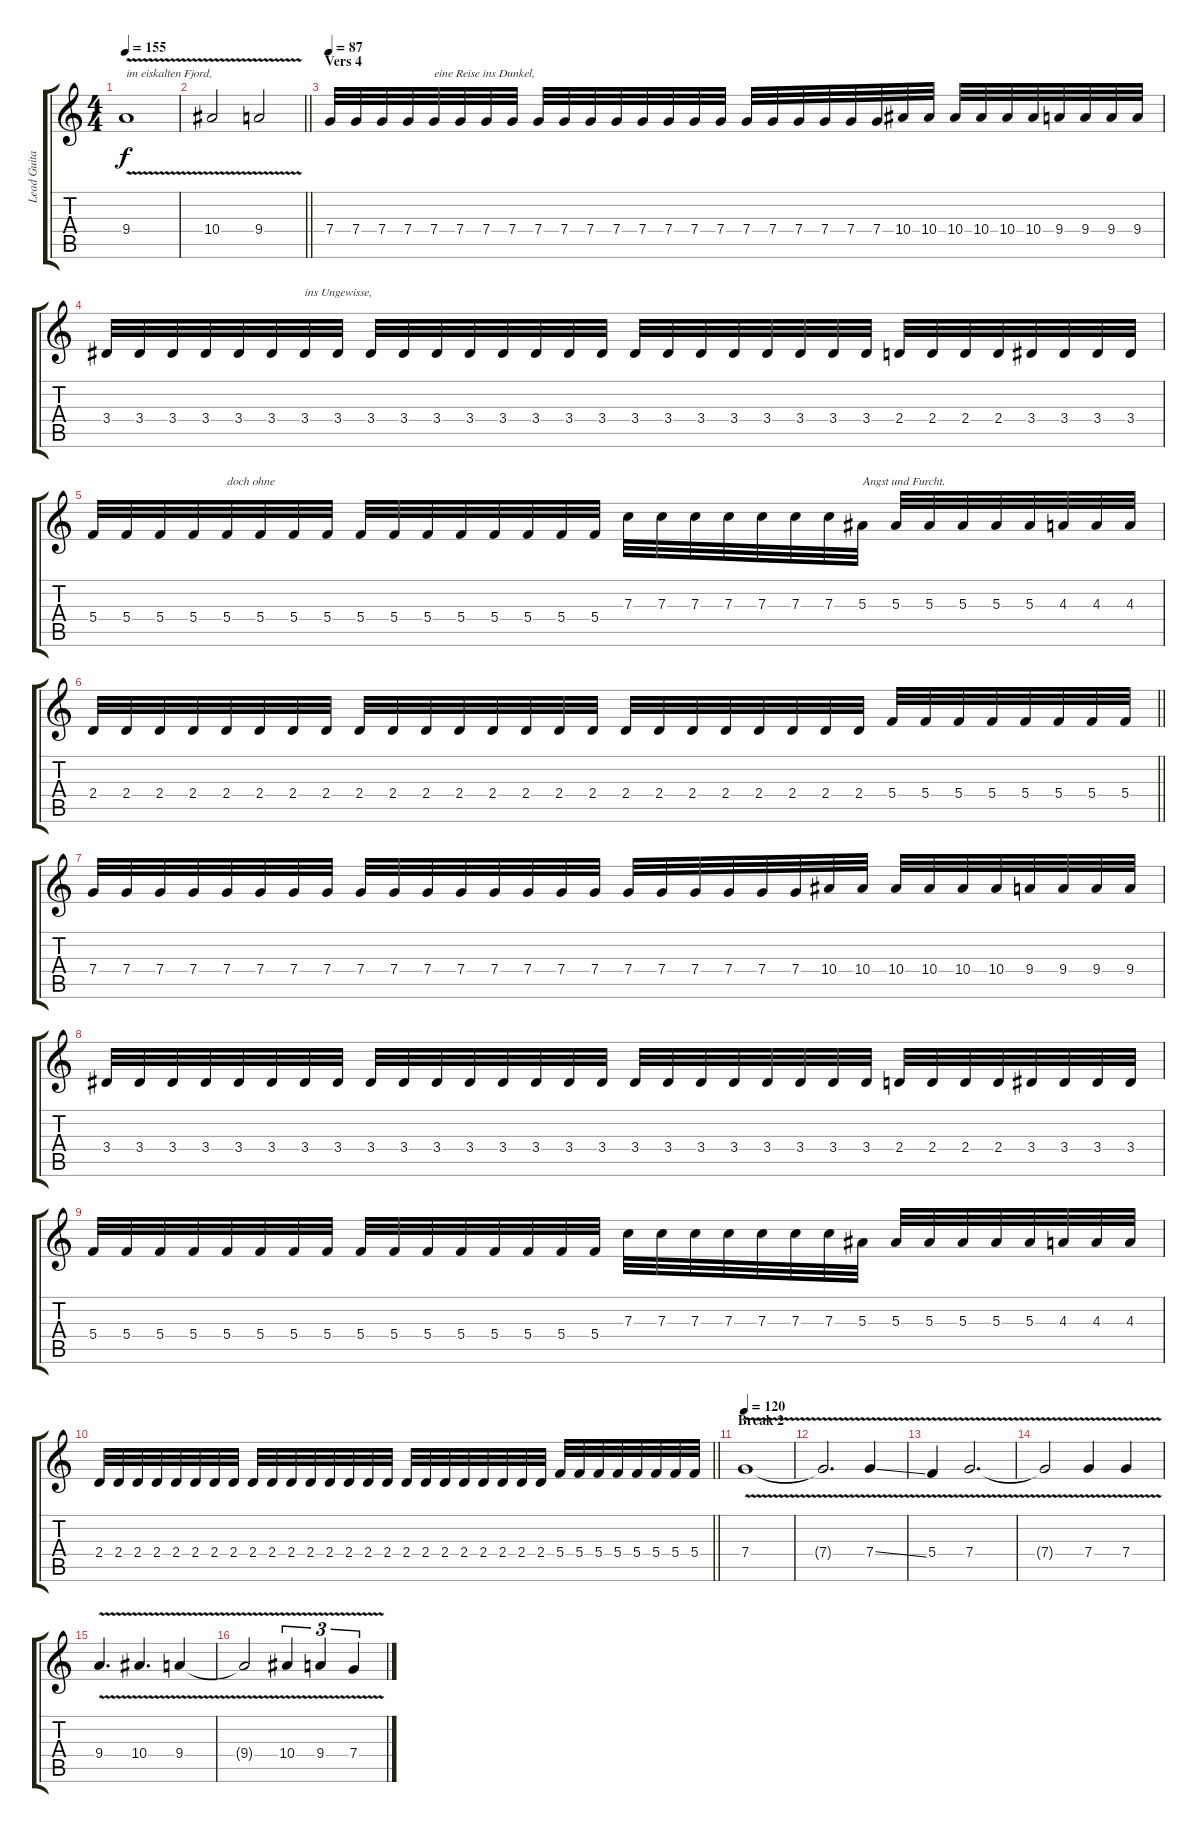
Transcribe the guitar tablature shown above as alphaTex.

\track ("Lead Guitar" "Lead Guita") {instrument distortionguitar}
\staff {score tabs}
\tuning (D4 A3 F3 C3 G2 D2) {hide}
\ts (4 4)
\tempo 155
\clef g2
\ks c
9.4{v}.1{txt "im eiskalten Fjord," dy f} |
\barLineRight lightlight
10.4{v}.2 9.4{v}.2 |
\section ("" "Vers 4")
\tempo 87
7.4.32 7.4.32 7.4.32 7.4.32 7.4.32{txt "eine Reise ins Dunkel,"} 7.4.32 7.4.32 7.4.32 7.4.32 7.4.32 7.4.32 7.4.32 7.4.32 7.4.32 7.4.32 7.4.32 7.4.32 7.4.32 7.4.32 7.4.32 7.4.32 7.4.32 10.4.32 10.4.32 10.4.32 10.4.32 10.4.32 10.4.32 9.4.32 9.4.32 9.4.32 9.4.32 |
3.4.32 3.4.32 3.4.32 3.4.32 3.4.32 3.4.32 3.4.32{txt "ins Ungewisse,"} 3.4.32 3.4.32 3.4.32 3.4.32 3.4.32 3.4.32 3.4.32 3.4.32 3.4.32 3.4.32 3.4.32 3.4.32 3.4.32 3.4.32 3.4.32 3.4.32 3.4.32 2.4.32 2.4.32 2.4.32 2.4.32 3.4.32 3.4.32 3.4.32 3.4.32 |
5.4.32 5.4.32 5.4.32 5.4.32 5.4.32{txt "doch ohne"} 5.4.32 5.4.32 5.4.32 5.4.32 5.4.32 5.4.32 5.4.32 5.4.32 5.4.32 5.4.32 5.4.32 7.3.32 7.3.32 7.3.32 7.3.32 7.3.32 7.3.32 7.3.32 5.3.32{txt "Angst und Furcht."} 5.3.32 5.3.32 5.3.32 5.3.32 5.3.32 4.3.32 4.3.32 4.3.32 |
\barLineRight lightlight
2.4.32 2.4.32 2.4.32 2.4.32 2.4.32 2.4.32 2.4.32 2.4.32 2.4.32 2.4.32 2.4.32 2.4.32 2.4.32 2.4.32 2.4.32 2.4.32 2.4.32 2.4.32 2.4.32 2.4.32 2.4.32 2.4.32 2.4.32 2.4.32 5.4.32 5.4.32 5.4.32 5.4.32 5.4.32 5.4.32 5.4.32 5.4.32 |
7.4.32 7.4.32 7.4.32 7.4.32 7.4.32 7.4.32 7.4.32 7.4.32 7.4.32 7.4.32 7.4.32 7.4.32 7.4.32 7.4.32 7.4.32 7.4.32 7.4.32 7.4.32 7.4.32 7.4.32 7.4.32 7.4.32 10.4.32 10.4.32 10.4.32 10.4.32 10.4.32 10.4.32 9.4.32 9.4.32 9.4.32 9.4.32 |
3.4.32 3.4.32 3.4.32 3.4.32 3.4.32 3.4.32 3.4.32 3.4.32 3.4.32 3.4.32 3.4.32 3.4.32 3.4.32 3.4.32 3.4.32 3.4.32 3.4.32 3.4.32 3.4.32 3.4.32 3.4.32 3.4.32 3.4.32 3.4.32 2.4.32 2.4.32 2.4.32 2.4.32 3.4.32 3.4.32 3.4.32 3.4.32 |
5.4.32 5.4.32 5.4.32 5.4.32 5.4.32 5.4.32 5.4.32 5.4.32 5.4.32 5.4.32 5.4.32 5.4.32 5.4.32 5.4.32 5.4.32 5.4.32 7.3.32 7.3.32 7.3.32 7.3.32 7.3.32 7.3.32 7.3.32 5.3.32 5.3.32 5.3.32 5.3.32 5.3.32 5.3.32 4.3.32 4.3.32 4.3.32 |
\barLineRight lightlight
2.4.32 2.4.32 2.4.32 2.4.32 2.4.32 2.4.32 2.4.32 2.4.32 2.4.32 2.4.32 2.4.32 2.4.32 2.4.32 2.4.32 2.4.32 2.4.32 2.4.32 2.4.32 2.4.32 2.4.32 2.4.32 2.4.32 2.4.32 2.4.32 5.4.32 5.4.32 5.4.32 5.4.32 5.4.32 5.4.32 5.4.32 5.4.32 |
\section ("" "Break 2")
\tempo 120
7.4{v}.1 |
7.4{t}.2{d} 7.4{v ss}.4 |
5.4{v}.4 7.4{v}.2{d} |
7.4{t}.2 7.4{v}.4 7.4{v}.4 |
9.4{v}.4{d} 10.4{v}.4{d} 9.4{v}.4 |
9.4{t}.2 10.4{v}.4{tu (3 2)} 9.4{v}.4{tu (3 2)} 7.4{v}.4{tu (3 2)}
